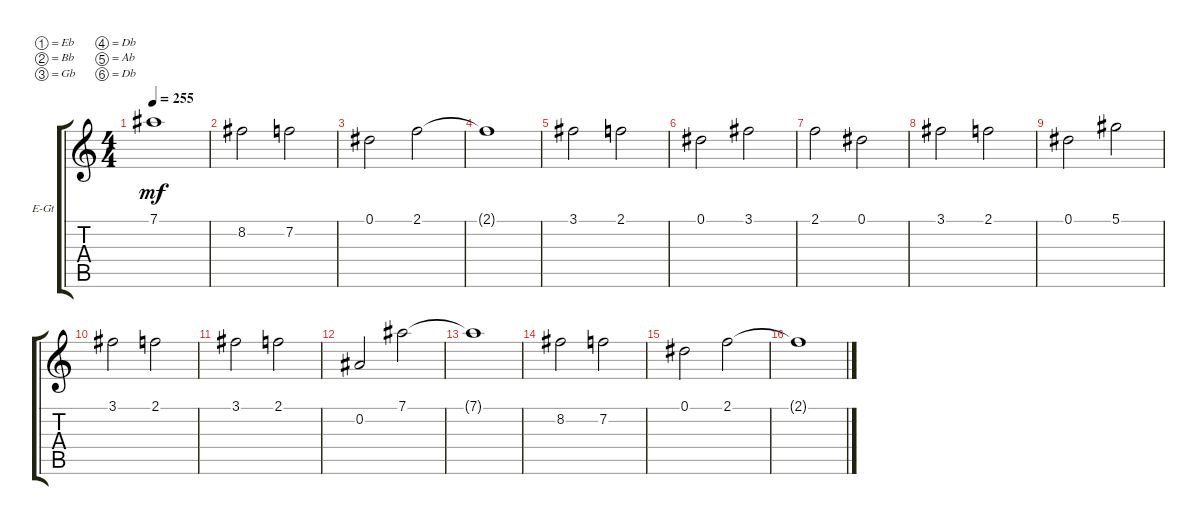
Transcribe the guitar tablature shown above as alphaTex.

\bracketExtendMode groupsimilarinstruments
\firstSystemTrackNameOrientation horizontal
\otherSystemsTrackNameOrientation horizontal
\track ("Electric Guitar" "E-Gt") {instrument distortionguitar}
\staff {score tabs}
\tuning (Eb4 Bb3 Gb3 Db3 Ab2 Db2)
\ts (4 4)
\tempo 255
\clef g2
\scale
0.333333
\ks c
7.1{t}.1{dy mf} |
\scale
0.333333 8.2.2 7.2.2 |
\scale
0.333333 0.1.2 2.1.2 |
\scale
0.333333 2.1{t}.1 |
\scale
0.333333 3.1.2 2.1.2 |
\scale
0.333333 0.1.2 3.1.2 |
\scale
0.333333 2.1.2 0.1.2 |
\scale
0.333333 3.1.2 2.1.2 |
\scale
0.333333 0.1.2 5.1.2 |
\scale
0.333333 3.1.2 2.1.2 |
\scale
0.333333 3.1.2 2.1.2 |
\scale
0.333333 0.2.2 7.1.2 |
\scale
0.333333 7.1{t}.1 |
\scale
0.333333 8.2.2 7.2.2 |
\scale
0.333333 0.1.2 2.1.2 |
\scale
0.333333 2.1{t}.1
